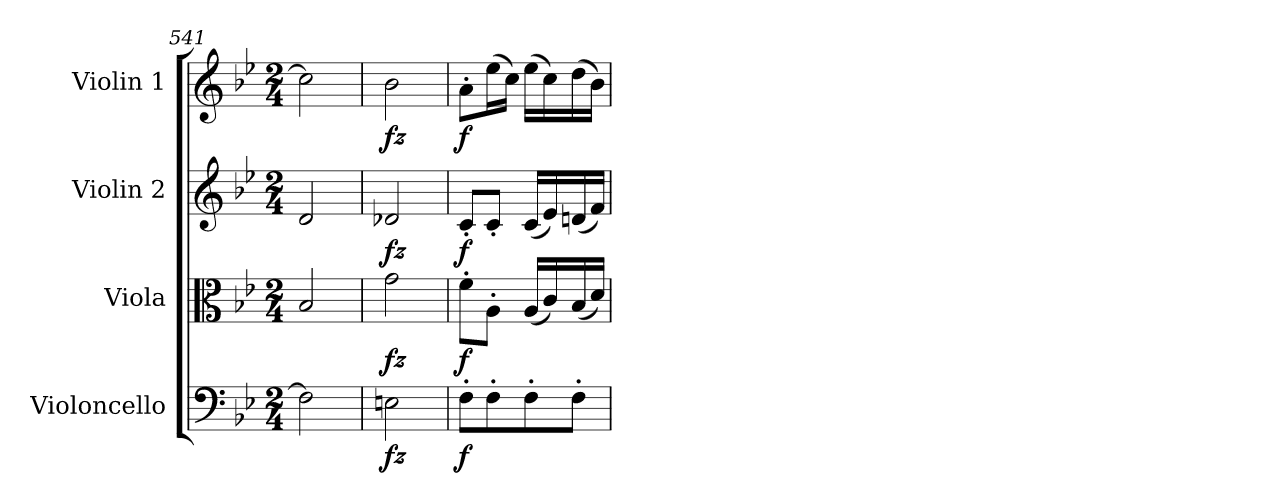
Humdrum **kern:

**kern	**dynam	**kern	**dynam	**kern	**dynam	**kern	**dynam
*part4	*part4	*part3	*part3	*part2	*part2	*part1	*part1
*staff4	*staff4	*staff3	*staff3	*staff2	*staff2	*staff1	*staff1
*I"Violoncello	*	*I"Viola	*	*I"Violin 2	*	*I"Violin 1	*
*I'Vc	*	*I'Vla	*	*I'Vln	*	*I'Vln	*
!!LO:LB:g=z
*clefF4	*	*clefC3	*	*clefG2	*	*clefG2	*
*k[b-e-]	*	*k[b-e-]	*	*k[b-e-]	*	*k[b-e-]	*
*M2/4	*	*M2/4	*	*M2/4	*	*M2/4	*
=541	=541	=541	=541	=541	=541	=541	=541
2F\]	.	2B-/	.	2d/	.	2cc\]	.
=542	=542	=542	=542	=542	=542	=542	=542
!	!LO:DY:b	!	!LO:DY:b	!	!LO:DY:b	!	!LO:DY:b
2En\	fz	2g\	fz	2d-X/	fz	2b-\	fz
=543	=543	=543	=543	=543	=543	=543	=543
!	!LO:DY:b	!	!LO:DY:b	!	!LO:DY:b	!	!LO:DY:b
8F'\L	f	8f'\L	f	8c'/L	f	8a'\L	f
8F'\	.	8A'\J	.	8c'/J	.	(>16ee-\L	.
.	.	.	.	.	.	16cc\JJ)	.
8F'\	.	(<16A/LL	.	(<16c/LL	.	(>16ee-\LL	.
.	.	16c/)	.	16e-/)	.	16cc\)	.
8F'\J	.	(<16B-/	.	(<16dn/	.	(>16dd\	.
.	.	16d/JJ)	.	16f/JJ)	.	16b-\JJ)	.
=	=	=	=	=	=	=	=
*-	*-	*-	*-	*-	*-	*-	*-
